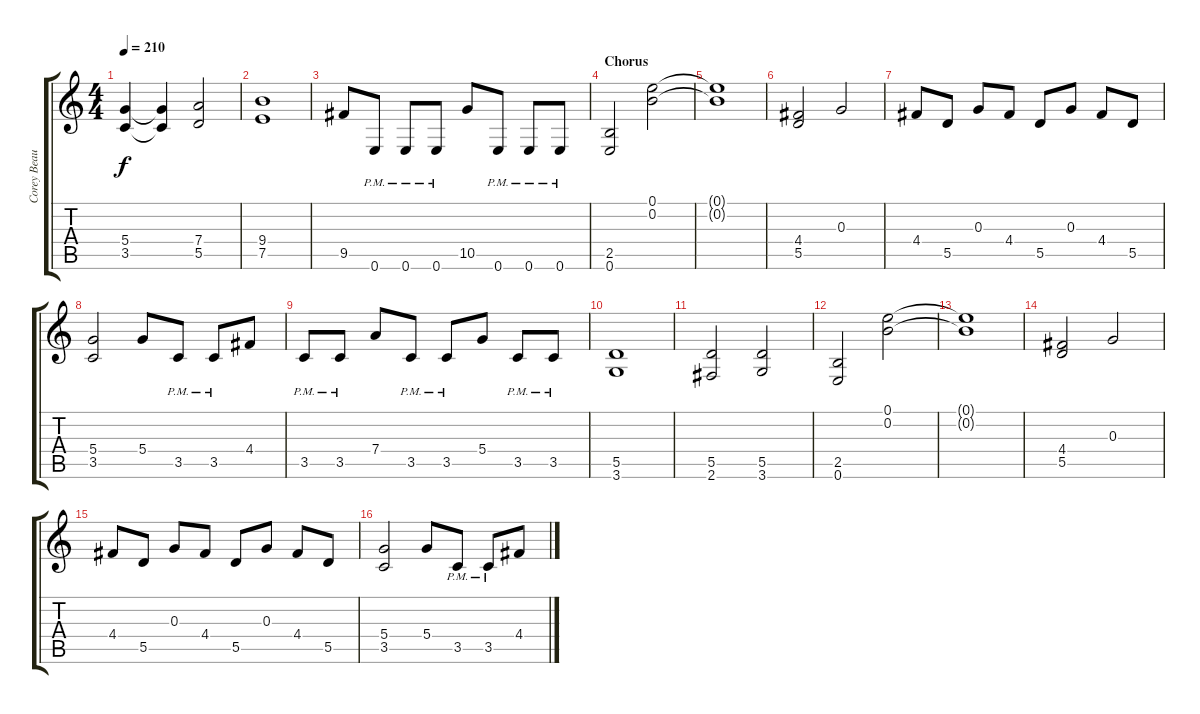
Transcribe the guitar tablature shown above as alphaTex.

\track ("Corey Beaulieu" "Corey Beau") {instrument distortionguitar}
\staff {score tabs}
\tuning (E4 B3 G3 D3 A2 E2) {hide}
\ts (4 4)
\tempo 210
\clef g2
\ks c
(5.4{t} 3.5{t}).4{dy f} (5.4{t} 3.5{t}).4 (7.4 5.5).2 |
(9.4 7.5).1 |
9.5.8 0.6{pm}.8 0.6{pm}.8 0.6{pm}.8 10.5.8 0.6{pm}.8 0.6{pm}.8 0.6{pm}.8 |
\section ("" "Chorus")
(2.5 0.6).2 (0.1 0.2).2 |
(0.1{t} 0.2{t}).1 |
(4.4 5.5).2 0.3.2 |
4.4.8 5.5.8 0.3.8 4.4.8 5.5.8 0.3.8 4.4.8 5.5.8 |
(5.4 3.5).2 5.4.8 3.5{pm}.8 3.5{pm}.8 4.4.8 |
3.5{pm}.8 3.5{pm}.8 7.4.8 3.5{pm}.8 3.5{pm}.8 5.4.8 3.5{pm}.8 3.5{pm}.8 |
(5.5 3.6).1 |
(5.5 2.6).2 (5.5 3.6).2 |
(2.5 0.6).2 (0.1 0.2).2 |
(0.1{t} 0.2{t}).1 |
(4.4 5.5).2 0.3.2 |
4.4.8 5.5.8 0.3.8 4.4.8 5.5.8 0.3.8 4.4.8 5.5.8 |
(5.4 3.5).2 5.4.8 3.5{pm}.8 3.5{pm}.8 4.4.8
